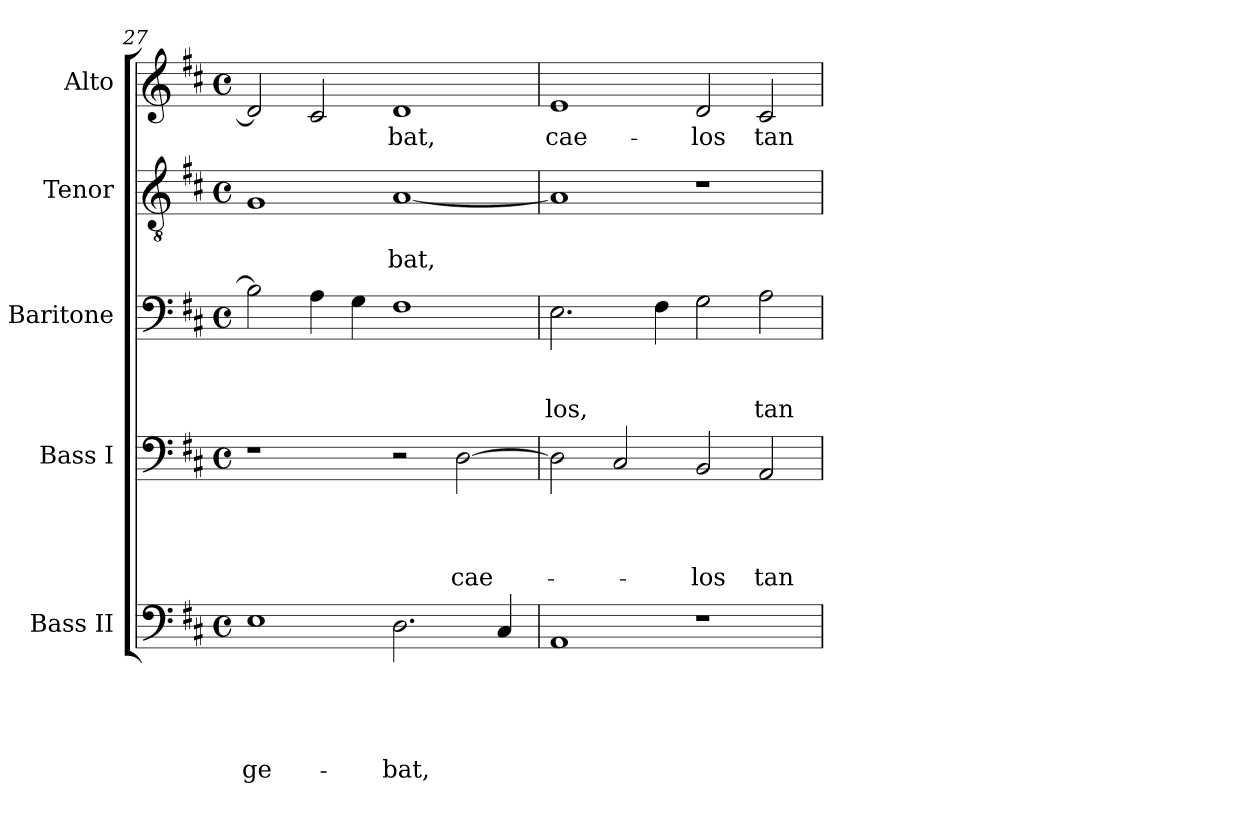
**kern	**text	**text	**text	**text	**text	**kern	**text	**text	**text	**text	**kern	**text	**text	**text	**kern	**text	**text	**kern	**text
*part5	*part5	*part5	*part5	*part5	*part5	*part4	*part4	*part4	*part4	*part4	*part3	*part3	*part3	*part3	*part2	*part2	*part2	*part1	*part1
*staff5	*staff5	*staff5	*staff5	*staff5	*staff5	*staff4	*staff4	*staff4	*staff4	*staff4	*staff3	*staff3	*staff3	*staff3	*staff2	*staff2	*staff2	*staff1	*staff1
*I"Bass II	*	*	*	*	*	*I"Bass I	*	*	*	*	*I"Baritone	*	*	*	*I"Tenor	*	*	*I"Alto	*
!!LO:PB:g=z
*clefF4	*	*	*	*	*	*clefF4	*	*	*	*	*clefF4	*	*	*	*clefGv2	*	*	*clefG2	*
*k[f#c#]	*	*	*	*	*	*k[f#c#]	*	*	*	*	*k[f#c#]	*	*	*	*k[f#c#]	*	*	*k[f#c#]	*
*D:	*	*	*	*	*	*D:	*	*	*	*	*D:	*	*	*	*D:	*	*	*D:	*
*M4/4	*	*	*	*	*	*M4/4	*	*	*	*	*M4/4	*	*	*	*M4/4	*	*	*M4/4	*
*met(c)	*	*	*	*	*	*met(c)	*	*	*	*	*met(c)	*	*	*	*met(c)	*	*	*met(c)	*
=27	=27	=27	=27	=27	=27	=27	=27	=27	=27	=27	=27	=27	=27	=27	=27	=27	=27	=27	=27
!	!	!	!	!	!LO:LY:b	!	!	!	!	!	!	!	!	!	!	!	!	!	!
1E	.	.	.	.	-ge-	1r	.	.	.	.	2B\]	.	.	.	1G	.	.	2d/]	.
.	.	.	.	.	.	.	.	.	.	.	4A\	.	.	.	.	.	.	2c#/	.
.	.	.	.	.	.	.	.	.	.	.	4G\	.	.	.	.	.	.	.	.
!	!	!	!	!	!LO:LY:b	!	!	!	!	!	!	!	!	!	!	!	!LO:LY:b	!	!LO:LY:b
2.D\	.	.	.	.	-bat,	2r	.	.	.	.	1F#	.	.	.	[<1A	.	-bat,	1d	-bat,
!	!	!	!	!	!	!	!	!	!	!LO:LY:b	!	!	!	!	!	!	!	!	!
.	.	.	.	.	.	[>2D\	.	.	.	cae-	.	.	.	.	.	.	.	.	.
4C#/	.	.	.	.	.	.	.	.	.	.	.	.	.	.	.	.	.	.	.
=28	=28	=28	=28	=28	=28	=28	=28	=28	=28	=28	=28	=28	=28	=28	=28	=28	=28	=28	=28
!	!	!	!	!	!	!	!	!	!	!	!	!	!	!LO:LY:b	!	!	!	!	!LO:LY:b
1AA	.	.	.	.	.	2D\]	.	.	.	.	2.E\	.	.	-los,	1A]	.	.	1e	cae-
.	.	.	.	.	.	2C#/	.	.	.	.	.	.	.	.	.	.	.	.	.
.	.	.	.	.	.	.	.	.	.	.	4F#\	.	.	.	.	.	.	.	.
!	!	!	!	!	!	!	!	!	!	!LO:LY:b	!	!	!	!	!	!	!	!	!LO:LY:b
1r	.	.	.	.	.	2BB/	.	.	.	-los	2G\	.	.	.	1r	.	.	2d/	-los
!	!	!	!	!	!	!	!	!	!	!LO:LY:b	!	!	!	!LO:LY:b	!	!	!	!	!LO:LY:b
.	.	.	.	.	.	2AA/	.	.	.	tan-	2A\	.	.	tan-	.	.	.	2c#/	tan-
=	=	=	=	=	=	=	=	=	=	=	=	=	=	=	=	=	=	=	=
*-	*-	*-	*-	*-	*-	*-	*-	*-	*-	*-	*-	*-	*-	*-	*-	*-	*-	*-	*-
